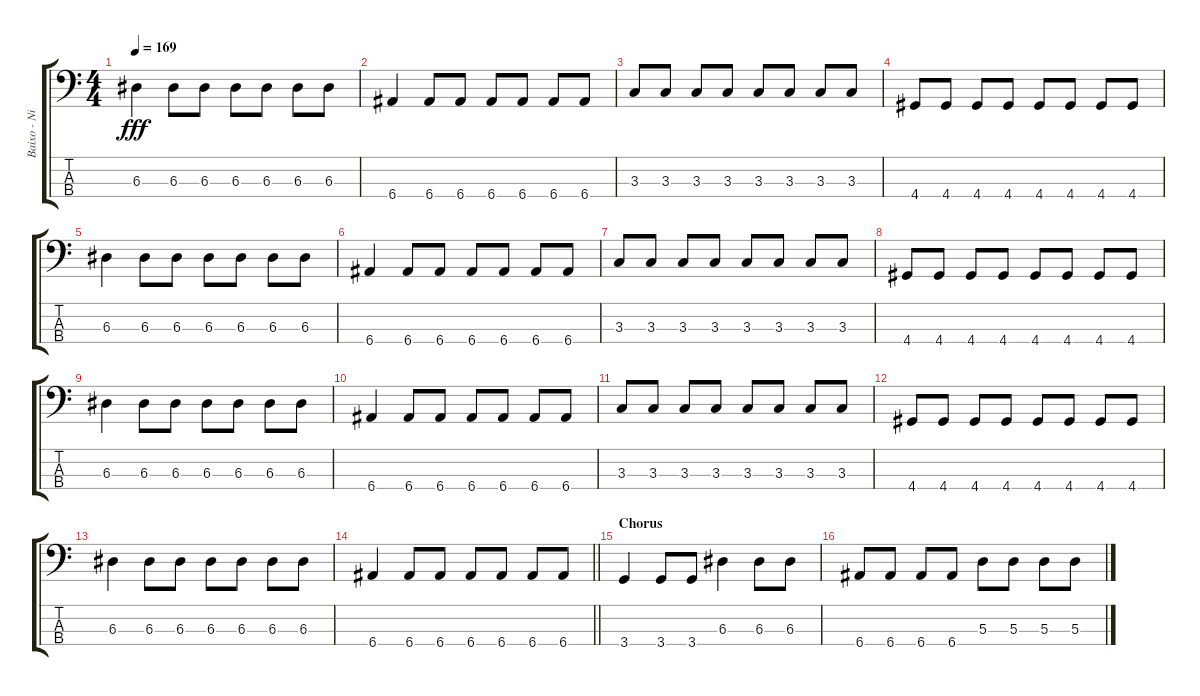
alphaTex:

\track ("Baixo - Nikola" "Baixo - Ni") {instrument electricbasspick}
\staff {score tabs}
\tuning (G2 D2 A1 E1) {hide}
\ts (4 4)
\tempo 169
\clef f4
\ks c
6.3.4{dy fff} 6.3.8 6.3.8 6.3.8 6.3.8 6.3.8 6.3.8 |
6.4.4 6.4.8 6.4.8 6.4.8 6.4.8 6.4.8 6.4.8 |
3.3.8 3.3.8 3.3.8 3.3.8 3.3.8 3.3.8 3.3.8 3.3.8 |
4.4.8 4.4.8 4.4.8 4.4.8 4.4.8 4.4.8 4.4.8 4.4.8 |
6.3.4 6.3.8 6.3.8 6.3.8 6.3.8 6.3.8 6.3.8 |
6.4.4 6.4.8 6.4.8 6.4.8 6.4.8 6.4.8 6.4.8 |
3.3.8 3.3.8 3.3.8 3.3.8 3.3.8 3.3.8 3.3.8 3.3.8 |
4.4.8 4.4.8 4.4.8 4.4.8 4.4.8 4.4.8 4.4.8 4.4.8 |
6.3.4 6.3.8 6.3.8 6.3.8 6.3.8 6.3.8 6.3.8 |
6.4.4 6.4.8 6.4.8 6.4.8 6.4.8 6.4.8 6.4.8 |
3.3.8 3.3.8 3.3.8 3.3.8 3.3.8 3.3.8 3.3.8 3.3.8 |
4.4.8 4.4.8 4.4.8 4.4.8 4.4.8 4.4.8 4.4.8 4.4.8 |
6.3.4 6.3.8 6.3.8 6.3.8 6.3.8 6.3.8 6.3.8 |
\barLineRight lightlight
6.4.4 6.4.8 6.4.8 6.4.8 6.4.8 6.4.8 6.4.8 |
\section ("" "Chorus")
3.4.4 3.4.8 3.4.8 6.3.4 6.3.8 6.3.8 |
6.4.8 6.4.8 6.4.8 6.4.8 5.3.8 5.3.8 5.3.8 5.3.8
